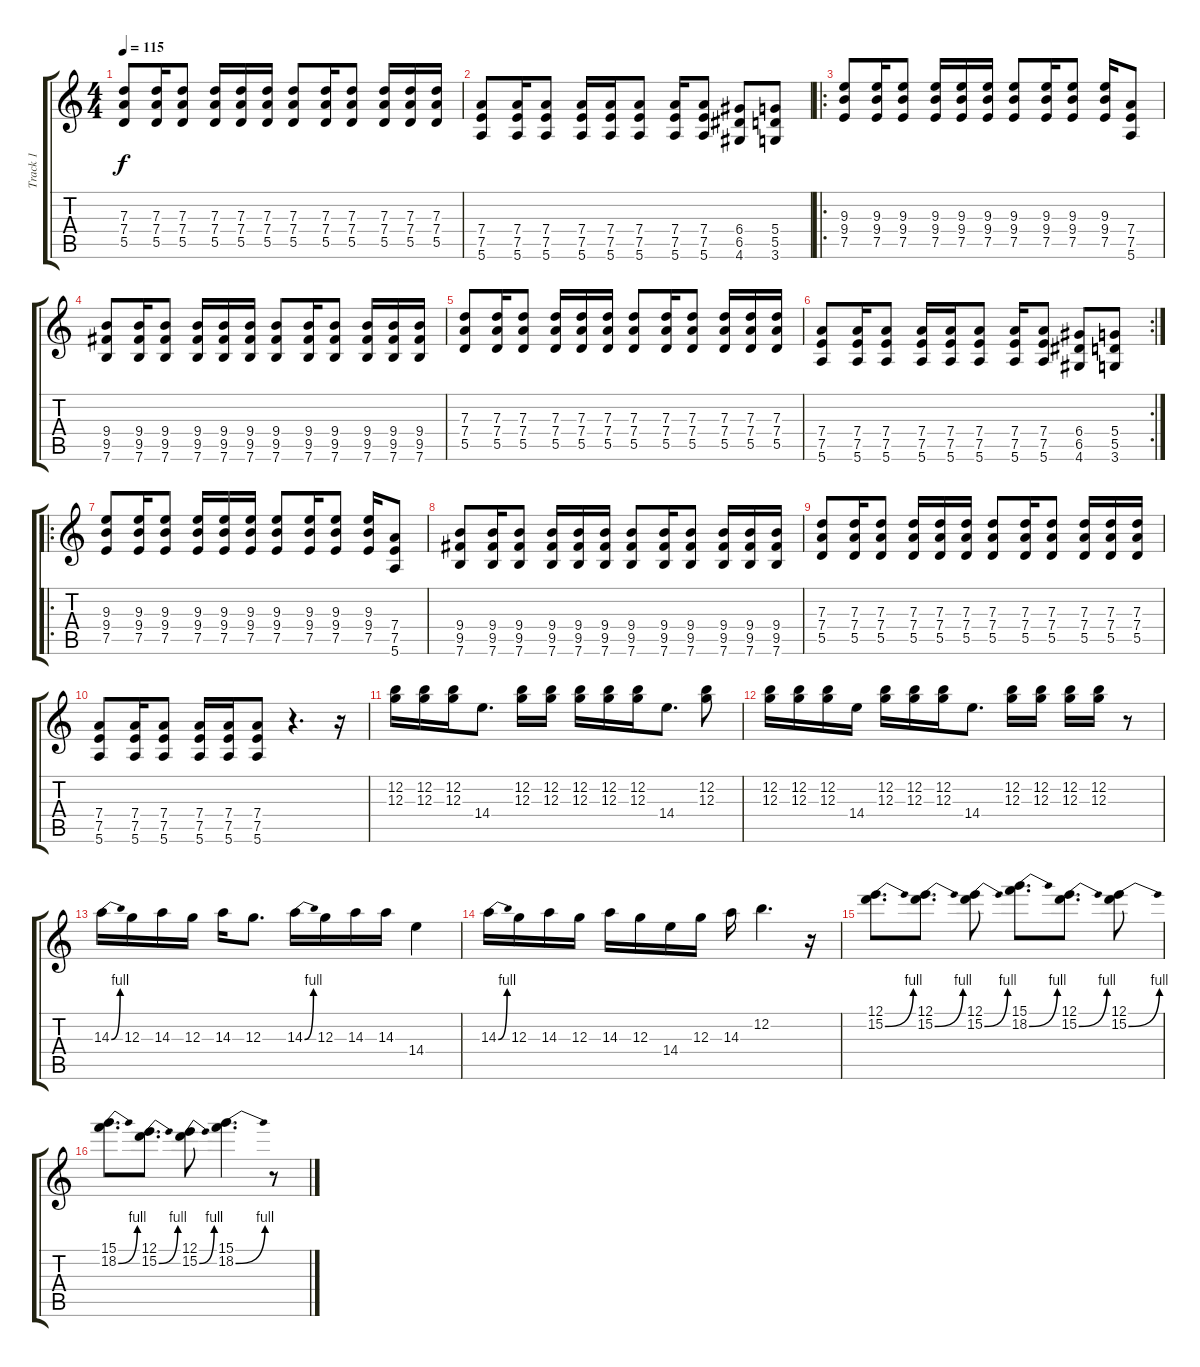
\track ("Track 1" "Track 1") {instrument distortionguitar}
\staff {score tabs}
\tuning (E4 B3 G3 D3 A2 E2) {hide}
\ts (4 4)
\tempo 115
\clef g2
\ks c
(7.3 7.4 5.5).8{dy f} (7.3 7.4 5.5).16 (7.3 7.4 5.5).8 (7.3 7.4 5.5).16 (7.3 7.4 5.5).16 (7.3 7.4 5.5).16 (7.3 7.4 5.5).8 (7.3 7.4 5.5).16 (7.3 7.4 5.5).8 (7.3 7.4 5.5).16 (7.3 7.4 5.5).16 (7.3 7.4 5.5).16 |
(7.4 7.5 5.6).8 (7.4 7.5 5.6).16 (7.4 7.5 5.6).8 (7.4 7.5 5.6).16 (7.4 7.5 5.6).16 (7.4 7.5 5.6).8 (7.4 7.5 5.6).16 (7.4 7.5 5.6).8 (6.4 6.5 4.6).8 (5.4 5.5 3.6).8 |
\ro
(9.3 9.4 7.5).8 (9.3 9.4 7.5).16 (9.3 9.4 7.5).8 (9.3 9.4 7.5).16 (9.3 9.4 7.5).16 (9.3 9.4 7.5).16 (9.3 9.4 7.5).8 (9.3 9.4 7.5).16 (9.3 9.4 7.5).8 (9.3 9.4 7.5).16 (7.4 7.5 5.6).8 |
(9.4 9.5 7.6).8 (9.4 9.5 7.6).16 (9.4 9.5 7.6).8 (9.4 9.5 7.6).16 (9.4 9.5 7.6).16 (9.4 9.5 7.6).16 (9.4 9.5 7.6).8 (9.4 9.5 7.6).16 (9.4 9.5 7.6).8 (9.4 9.5 7.6).16 (9.4 9.5 7.6).16 (9.4 9.5 7.6).16 |
(7.3 7.4 5.5).8 (7.3 7.4 5.5).16 (7.3 7.4 5.5).8 (7.3 7.4 5.5).16 (7.3 7.4 5.5).16 (7.3 7.4 5.5).16 (7.3 7.4 5.5).8 (7.3 7.4 5.5).16 (7.3 7.4 5.5).8 (7.3 7.4 5.5).16 (7.3 7.4 5.5).16 (7.3 7.4 5.5).16 |
\rc 2
(7.4 7.5 5.6).8 (7.4 7.5 5.6).16 (7.4 7.5 5.6).8 (7.4 7.5 5.6).16 (7.4 7.5 5.6).16 (7.4 7.5 5.6).8 (7.4 7.5 5.6).16 (7.4 7.5 5.6).8 (6.4 6.5 4.6).8 (5.4 5.5 3.6).8 |
\ro
(9.3 9.4 7.5).8 (9.3 9.4 7.5).16 (9.3 9.4 7.5).8 (9.3 9.4 7.5).16 (9.3 9.4 7.5).16 (9.3 9.4 7.5).16 (9.3 9.4 7.5).8 (9.3 9.4 7.5).16 (9.3 9.4 7.5).8 (9.3 9.4 7.5).16 (7.4 7.5 5.6).8 |
(9.4 9.5 7.6).8 (9.4 9.5 7.6).16 (9.4 9.5 7.6).8 (9.4 9.5 7.6).16 (9.4 9.5 7.6).16 (9.4 9.5 7.6).16 (9.4 9.5 7.6).8 (9.4 9.5 7.6).16 (9.4 9.5 7.6).8 (9.4 9.5 7.6).16 (9.4 9.5 7.6).16 (9.4 9.5 7.6).16 |
(7.3 7.4 5.5).8 (7.3 7.4 5.5).16 (7.3 7.4 5.5).8 (7.3 7.4 5.5).16 (7.3 7.4 5.5).16 (7.3 7.4 5.5).16 (7.3 7.4 5.5).8 (7.3 7.4 5.5).16 (7.3 7.4 5.5).8 (7.3 7.4 5.5).16 (7.3 7.4 5.5).16 (7.3 7.4 5.5).16 |
(7.4 7.5 5.6).8 (7.4 7.5 5.6).16 (7.4 7.5 5.6).8 (7.4 7.5 5.6).16 (7.4 7.5 5.6).16 (7.4 7.5 5.6).8 r.4{d} r.16 |
(12.2 12.3).16 (12.2 12.3).16 (12.2 12.3).16 14.4.8{d} (12.2 12.3).16 (12.2 12.3).16 (12.2 12.3).16 (12.2 12.3).16 (12.2 12.3).16 14.4.8{d} (12.2 12.3).8 |
(12.2 12.3).16 (12.2 12.3).16 (12.2 12.3).16 14.4.16 (12.2 12.3).16 (12.2 12.3).16 (12.2 12.3).16 14.4.8{d} (12.2 12.3).16 (12.2 12.3).16 (12.2 12.3).16 (12.2 12.3).16 r.8 |
14.3{be (bend 0 0 60 4)}.16 12.3.16 14.3.16 12.3.16 14.3.16 12.3.8{d} 14.3{be (bend 0 0 60 4)}.16 12.3.16 14.3.16 14.3.16 14.4.4 |
14.3{be (bend 0 0 60 4)}.16 12.3.16 14.3.16 12.3.16 14.3.16 12.3.16 14.4.16 12.3.16 14.3.16 12.2.4{d} r.16 |
(12.1 15.2{be (bend 0 0 60 4)}).8{d} (12.1 15.2{be (bend 0 0 60 4)}).8{d} (12.1 15.2{be (bend 0 0 60 4)}).8 (15.1 18.2{be (bend 0 0 60 4)}).8{d} (12.1 15.2{be (bend 0 0 60 4)}).8{d} (12.1 15.2{be (bend 0 0 60 4)}).8 |
(15.1 18.2{be (bend 0 0 60 4)}).8{d} (12.1 15.2{be (bend 0 0 60 4)}).8{d} (12.1 15.2{be (bend 0 0 60 4)}).8 (15.1 18.2{be (bend 0 0 60 4)}).4{d} r.8
